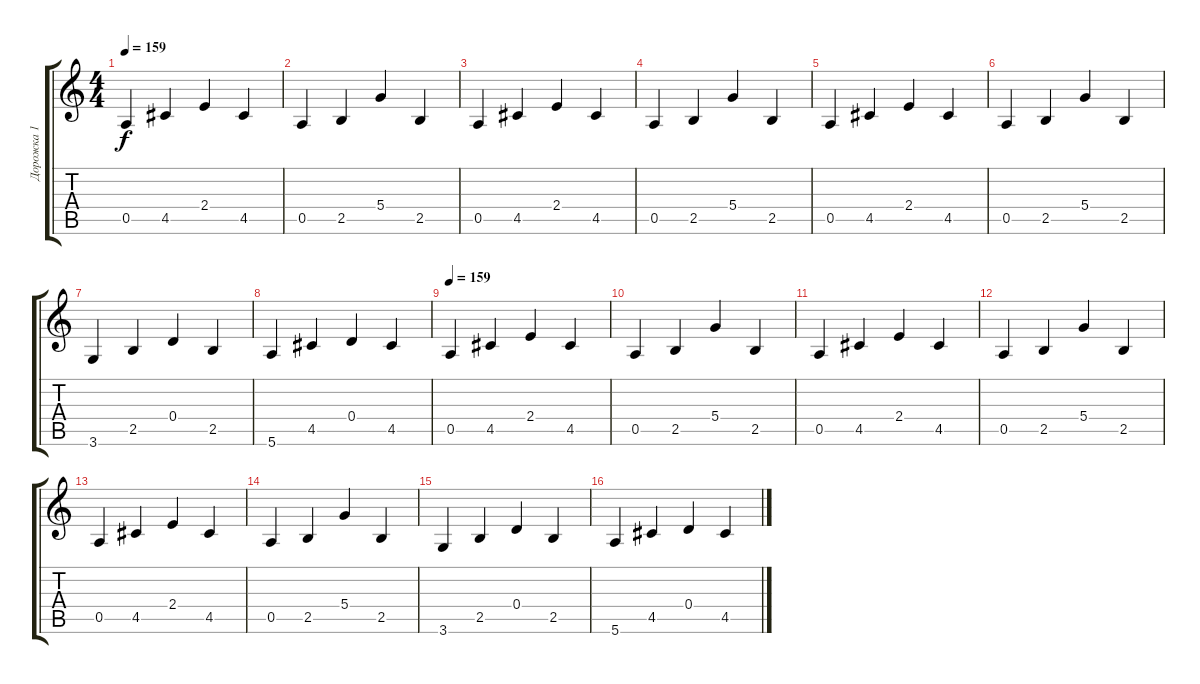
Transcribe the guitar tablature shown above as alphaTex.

\track ("Дорожка 1" "Дорожка 1") {instrument electricguitarjazz}
\staff {score tabs}
\tuning (E4 B3 G3 D3 A2 E2) {hide}
\ts (4 4)
\tempo 159
\tempo 151
\tempo 159
\clef g2
\ks c
0.5.4{dy f instrument electricguitarjazz} 4.5.4 2.4.4 4.5.4 |
0.5.4 2.5.4 5.4.4 2.5.4 |
0.5.4 4.5.4 2.4.4 4.5.4 |
0.5.4 2.5.4 5.4.4 2.5.4 |
0.5.4 4.5.4 2.4.4 4.5.4 |
0.5.4 2.5.4 5.4.4 2.5.4 |
3.6.4 2.5.4 0.4.4 2.5.4 |
5.6.4 4.5.4 0.4.4 4.5.4 |
\tempo 159
0.5.4 4.5.4 2.4.4 4.5.4 |
0.5.4 2.5.4 5.4.4 2.5.4 |
0.5.4 4.5.4 2.4.4 4.5.4 |
0.5.4 2.5.4 5.4.4 2.5.4 |
0.5.4 4.5.4 2.4.4 4.5.4 |
0.5.4 2.5.4 5.4.4 2.5.4 |
3.6.4 2.5.4 0.4.4 2.5.4 |
5.6.4 4.5.4 0.4.4 4.5.4
